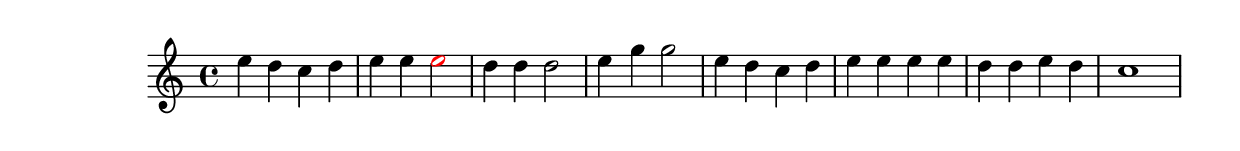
\version "2.18.2"
\language "english"

\header {
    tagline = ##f
}

\layout {}

\paper {}

\score {
    \new Staff
    {
        {   % measure
            \time 4/4
            \tweak color #black
            e''4
            \tweak color #black
            d''4
            \tweak color #black
            c''4
            \tweak color #black
            d''4
        }   % measure
        {   % measure
            \tweak color #black
            e''4
            \tweak color #black
            e''4
            \tweak color #red
            e''2
        }   % measure
        {   % measure
            d''4
            d''4
            d''2
        }   % measure
        {   % measure
            e''4
            g''4
            g''2
        }   % measure
        {   % measure
            e''4
            d''4
            c''4
            d''4
        }   % measure
        {   % measure
            e''4
            e''4
            e''4
            e''4
        }   % measure
        {   % measure
            d''4
            d''4
            e''4
            d''4
        }   % measure
        {   % measure
            c''1
        }   % measure
    }
}